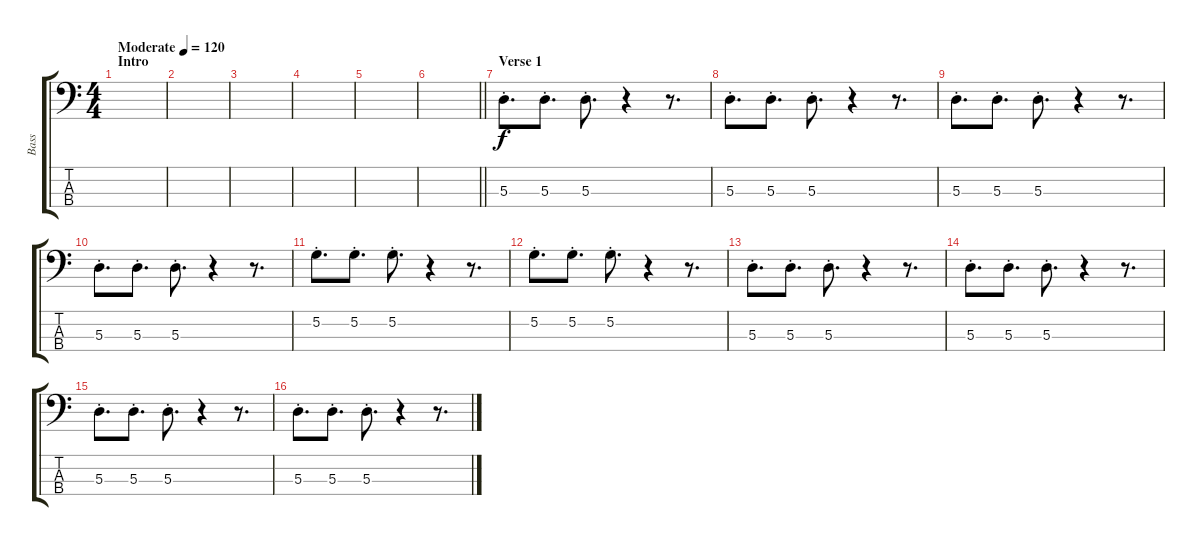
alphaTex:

\track ("Bass" "Bass") {instrument electricbassfinger}
\staff {score tabs}
\tuning (G2 D2 A1 E1) {hide}
\ts (4 4)
\section ("" "Intro")
\tempo (120 "Moderate")
\clef f4
\ks c
|
|
|
|
|
\barLineRight lightlight
|
\section ("" "Verse 1")
5.3{st}.8{d} 5.3{st}.8{d} 5.3{st}.8{d} r.4 r.8{d} |
5.3{st}.8{d} 5.3{st}.8{d} 5.3{st}.8{d} r.4 r.8{d} |
5.3{st}.8{d} 5.3{st}.8{d} 5.3{st}.8{d} r.4 r.8{d} |
5.3{st}.8{d} 5.3{st}.8{d} 5.3{st}.8{d} r.4 r.8{d} |
5.2{st}.8{d} 5.2{st}.8{d} 5.2{st}.8{d} r.4 r.8{d} |
5.2{st}.8{d} 5.2{st}.8{d} 5.2{st}.8{d} r.4 r.8{d} |
5.3{st}.8{d} 5.3{st}.8{d} 5.3{st}.8{d} r.4 r.8{d} |
5.3{st}.8{d} 5.3{st}.8{d} 5.3{st}.8{d} r.4 r.8{d} |
5.3{st}.8{d} 5.3{st}.8{d} 5.3{st}.8{d} r.4 r.8{d} |
5.3{st}.8{d} 5.3{st}.8{d} 5.3{st}.8{d} r.4 r.8{d}
